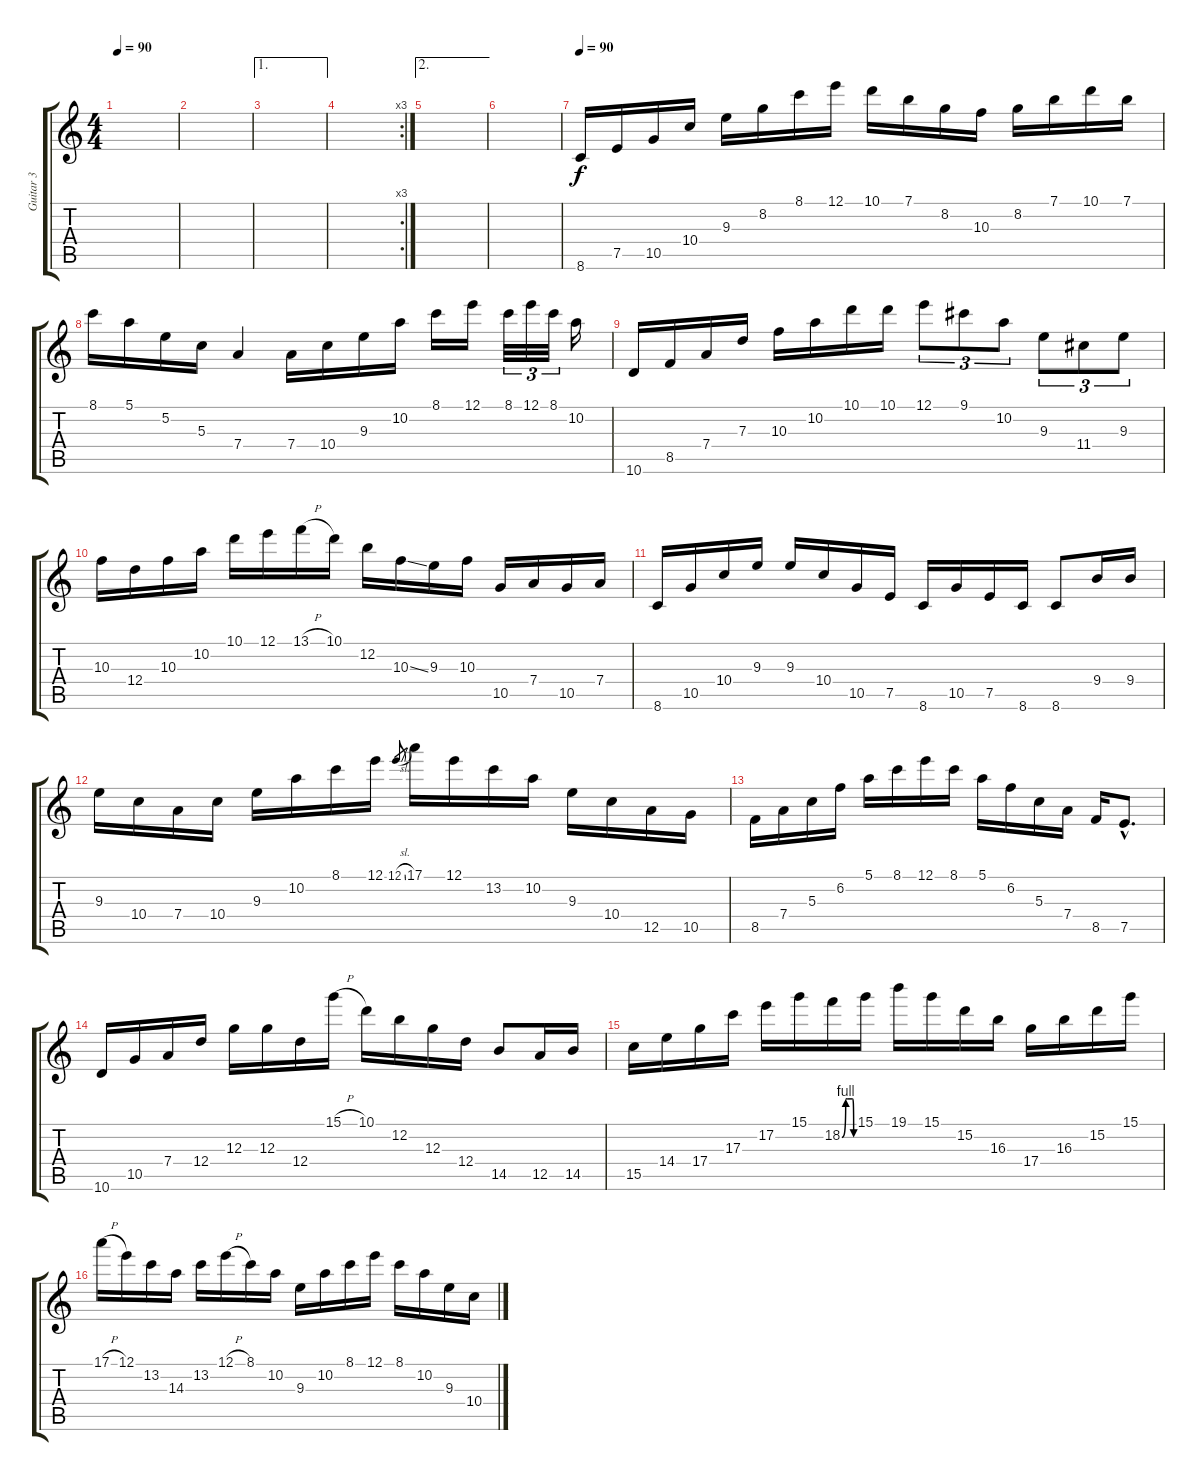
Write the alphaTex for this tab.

\track ("Guitar 3" "Guitar 3") {instrument overdrivenguitar}
\staff {score tabs}
\tuning (E4 B3 G3 D3 A2 E2) {hide}
\ts (4 4)
\tempo 90
\clef g2
\ks c
|
|
\ae 1
|
\rc 3
|
\ae 2
|
|
\tempo 90
8.6.16{dy f} 7.5.16 10.5.16 10.4.16 9.3.16 8.2.16 8.1.16 12.1.16 10.1.16 7.1.16 8.2.16 10.3.16 8.2.16 7.1.16 10.1.16 7.1.16 |
8.1.16 5.1.16 5.2.16 5.3.16 7.4.4 7.4.16 10.4.16 9.3.16 10.2.16 8.1.16 12.1.16 8.1.32{tu (3 2)} 12.1.32{tu (3 2)} 8.1.32{tu (3 2)} 10.2.16 |
10.6.16 8.5.16 7.4.16 7.3.16 10.3.16 10.2.16 10.1.16 10.1.16 12.1.8{tu (3 2)} 9.1.8{tu (3 2)} 10.2.8{tu (3 2)} 9.3.8{tu (3 2)} 11.4.8{tu (3 2)} 9.3.8{tu (3 2)} |
10.3.16 12.4.16 10.3.16 10.2.16 10.1.16 12.1.16 13.1{h}.16 10.1.16 12.2.16 10.3{ss}.16 9.3.16 10.3.16 10.5.16 7.4.16 10.5.16 7.4.16 |
8.6.16 10.5.16 10.4.16 9.3.16 9.3.16 10.4.16 10.5.16 7.5.16 8.6.16 10.5.16 7.5.16 8.6.16 8.6.8 9.4.16 9.4.16 |
9.3.16 10.4.16 7.4.16 10.4.16 9.3.16 10.2.16 8.1.16 12.1.16 12.1{sl}.8{gr} 17.1.16 12.1.16 13.2.16 10.2.16 9.3.16 10.4.16 12.5.16 10.5.16 |
8.5.16 7.4.16 5.3.16 6.2.16 5.1.16 8.1.16 12.1.16 8.1.16 5.1.16 6.2.16 5.3.16 7.4.16 8.5.16 7.5{hac}.8{d} |
10.6.16 10.5.16 7.4.16 12.4.16 12.3.16 12.3.16 12.4.16 15.1{h}.16 10.1.16 12.2.16 12.3.16 12.4.16 14.5.8 12.5.16 14.5.16 |
15.5.16 14.4.16 17.4.16 17.3.16 17.2.16 15.1.16 18.2{be (custom 0 0 19 4 30 4 55 4 60 0)}.16 15.1.16 19.1.16 15.1.16 15.2.16 16.3.16 17.4.16 16.3.16 15.2.16 15.1.16 |
17.1{h}.16 12.1.16 13.2.16 14.3.16 13.2.16 12.1{h}.16 8.1.16 10.2.16 9.3.16 10.2.16 8.1.16 12.1.16 8.1.16 10.2.16 9.3.16 10.4.16
